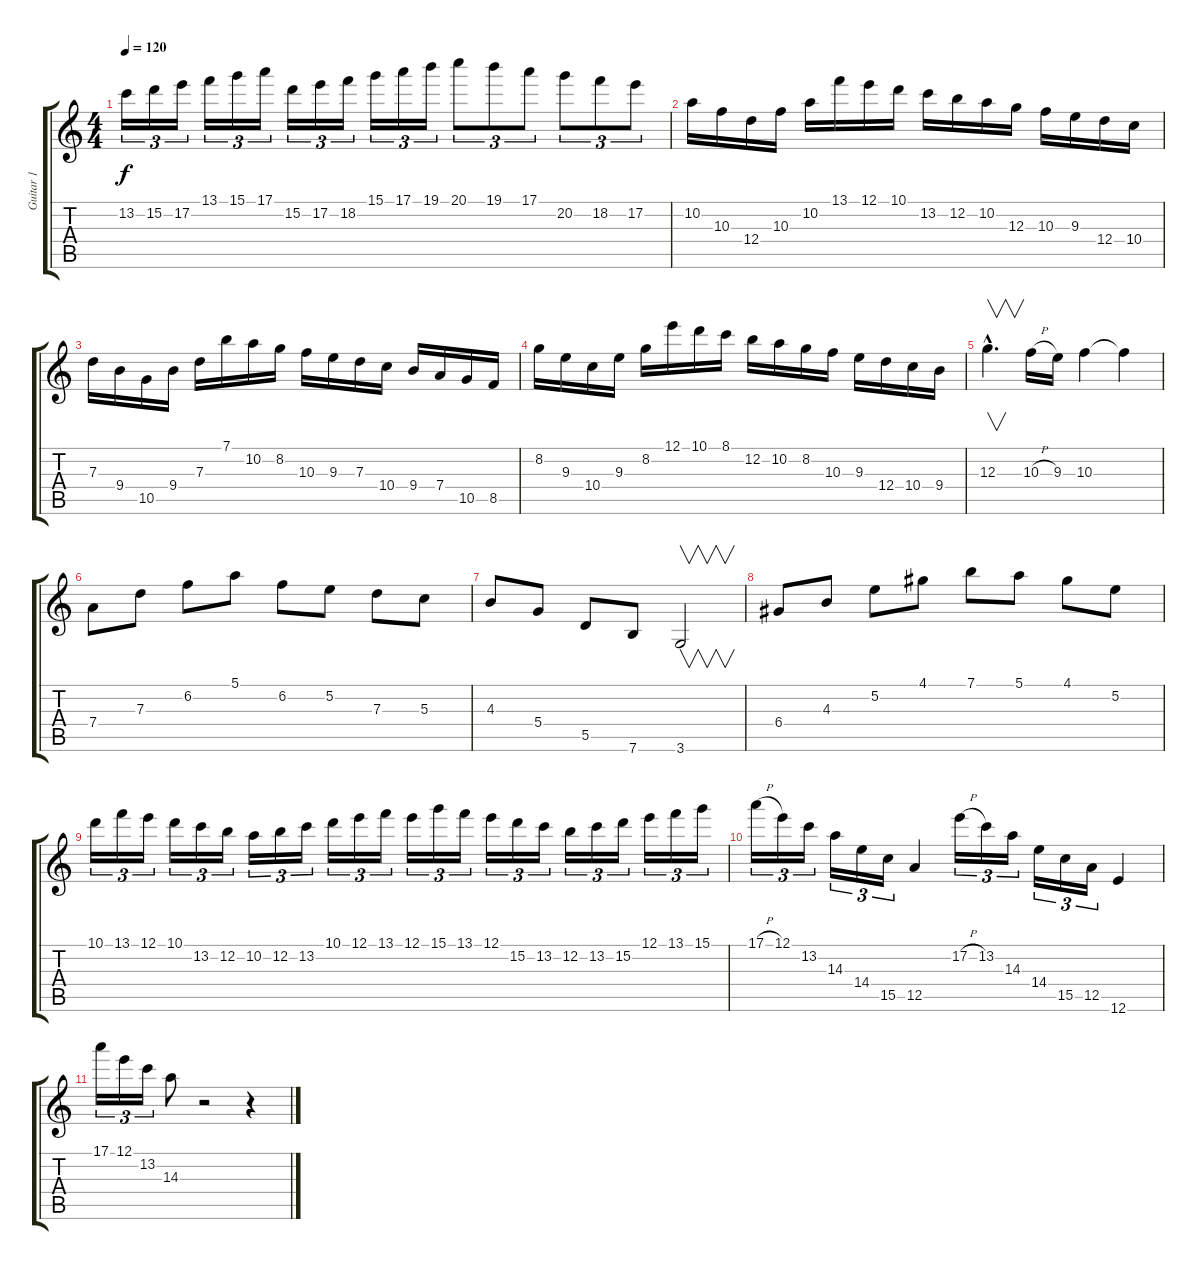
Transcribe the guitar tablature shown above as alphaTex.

\track ("Guitar 1" "Guitar 1") {instrument distortionguitar}
\staff {score tabs}
\tuning (E4 B3 G3 D3 A2 E2) {hide}
\ts (4 4)
\tempo 120
\clef g2
\ks c
13.2.16{tu (3 2) dy f} 15.2.16{tu (3 2)} 17.2.16{tu (3 2)} 13.1.16{tu (3 2)} 15.1.16{tu (3 2)} 17.1.16{tu (3 2)} 15.2.16{tu (3 2)} 17.2.16{tu (3 2)} 18.2.16{tu (3 2)} 15.1.16{tu (3 2)} 17.1.16{tu (3 2)} 19.1.16{tu (3 2)} 20.1.8{tu (3 2)} 19.1.8{tu (3 2)} 17.1.8{tu (3 2)} 20.2.8{tu (3 2)} 18.2.8{tu (3 2)} 17.2.8{tu (3 2)} |
10.2.16 10.3.16 12.4.16 10.3.16 10.2.16 13.1.16 12.1.16 10.1.16 13.2.16 12.2.16 10.2.16 12.3.16 10.3.16 9.3.16 12.4.16 10.4.16 |
7.3.16 9.4.16 10.5.16 9.4.16 7.3.16 7.1.16 10.2.16 8.2.16 10.3.16 9.3.16 7.3.16 10.4.16 9.4.16 7.4.16 10.5.16 8.5.16 |
8.2.16 9.3.16 10.4.16 9.3.16 8.2.16 12.1.16 10.1.16 8.1.16 12.2.16 10.2.16 8.2.16 10.3.16 9.3.16 12.4.16 10.4.16 9.4.16 |
12.3{hac}.4{v d} 10.3{h}.16 9.3.16 10.3.4 10.3{t}.4 |
7.4.8 7.3.8 6.2.8 5.1.8 6.2.8 5.2.8 7.3.8 5.3.8 |
4.3.8 5.4.8 5.5.8 7.6.8 3.6.2{v} |
6.4.8 4.3.8 5.2.8 4.1.8 7.1.8 5.1.8 4.1.8 5.2.8 |
10.1.16{tu (3 2)} 13.1.16{tu (3 2)} 12.1.16{tu (3 2)} 10.1.16{tu (3 2)} 13.2.16{tu (3 2)} 12.2.16{tu (3 2)} 10.2.16{tu (3 2)} 12.2.16{tu (3 2)} 13.2.16{tu (3 2)} 10.1.16{tu (3 2)} 12.1.16{tu (3 2)} 13.1.16{tu (3 2)} 12.1.16{tu (3 2)} 15.1.16{tu (3 2)} 13.1.16{tu (3 2)} 12.1.16{tu (3 2)} 15.2.16{tu (3 2)} 13.2.16{tu (3 2)} 12.2.16{tu (3 2)} 13.2.16{tu (3 2)} 15.2.16{tu (3 2)} 12.1.16{tu (3 2)} 13.1.16{tu (3 2)} 15.1.16{tu (3 2)} |
17.1{h}.16{tu (3 2)} 12.1.16{tu (3 2)} 13.2.16{tu (3 2)} 14.3.16{tu (3 2)} 14.4.16{tu (3 2)} 15.5.16{tu (3 2)} 12.5.4 17.2{h}.16{tu (3 2)} 13.2.16{tu (3 2)} 14.3.16{tu (3 2)} 14.4.16{tu (3 2)} 15.5.16{tu (3 2)} 12.5.16{tu (3 2)} 12.6.4 |
17.1.16{tu (3 2)} 12.1.16{tu (3 2)} 13.2.16{tu (3 2)} 14.3.8 r.2 r.4
